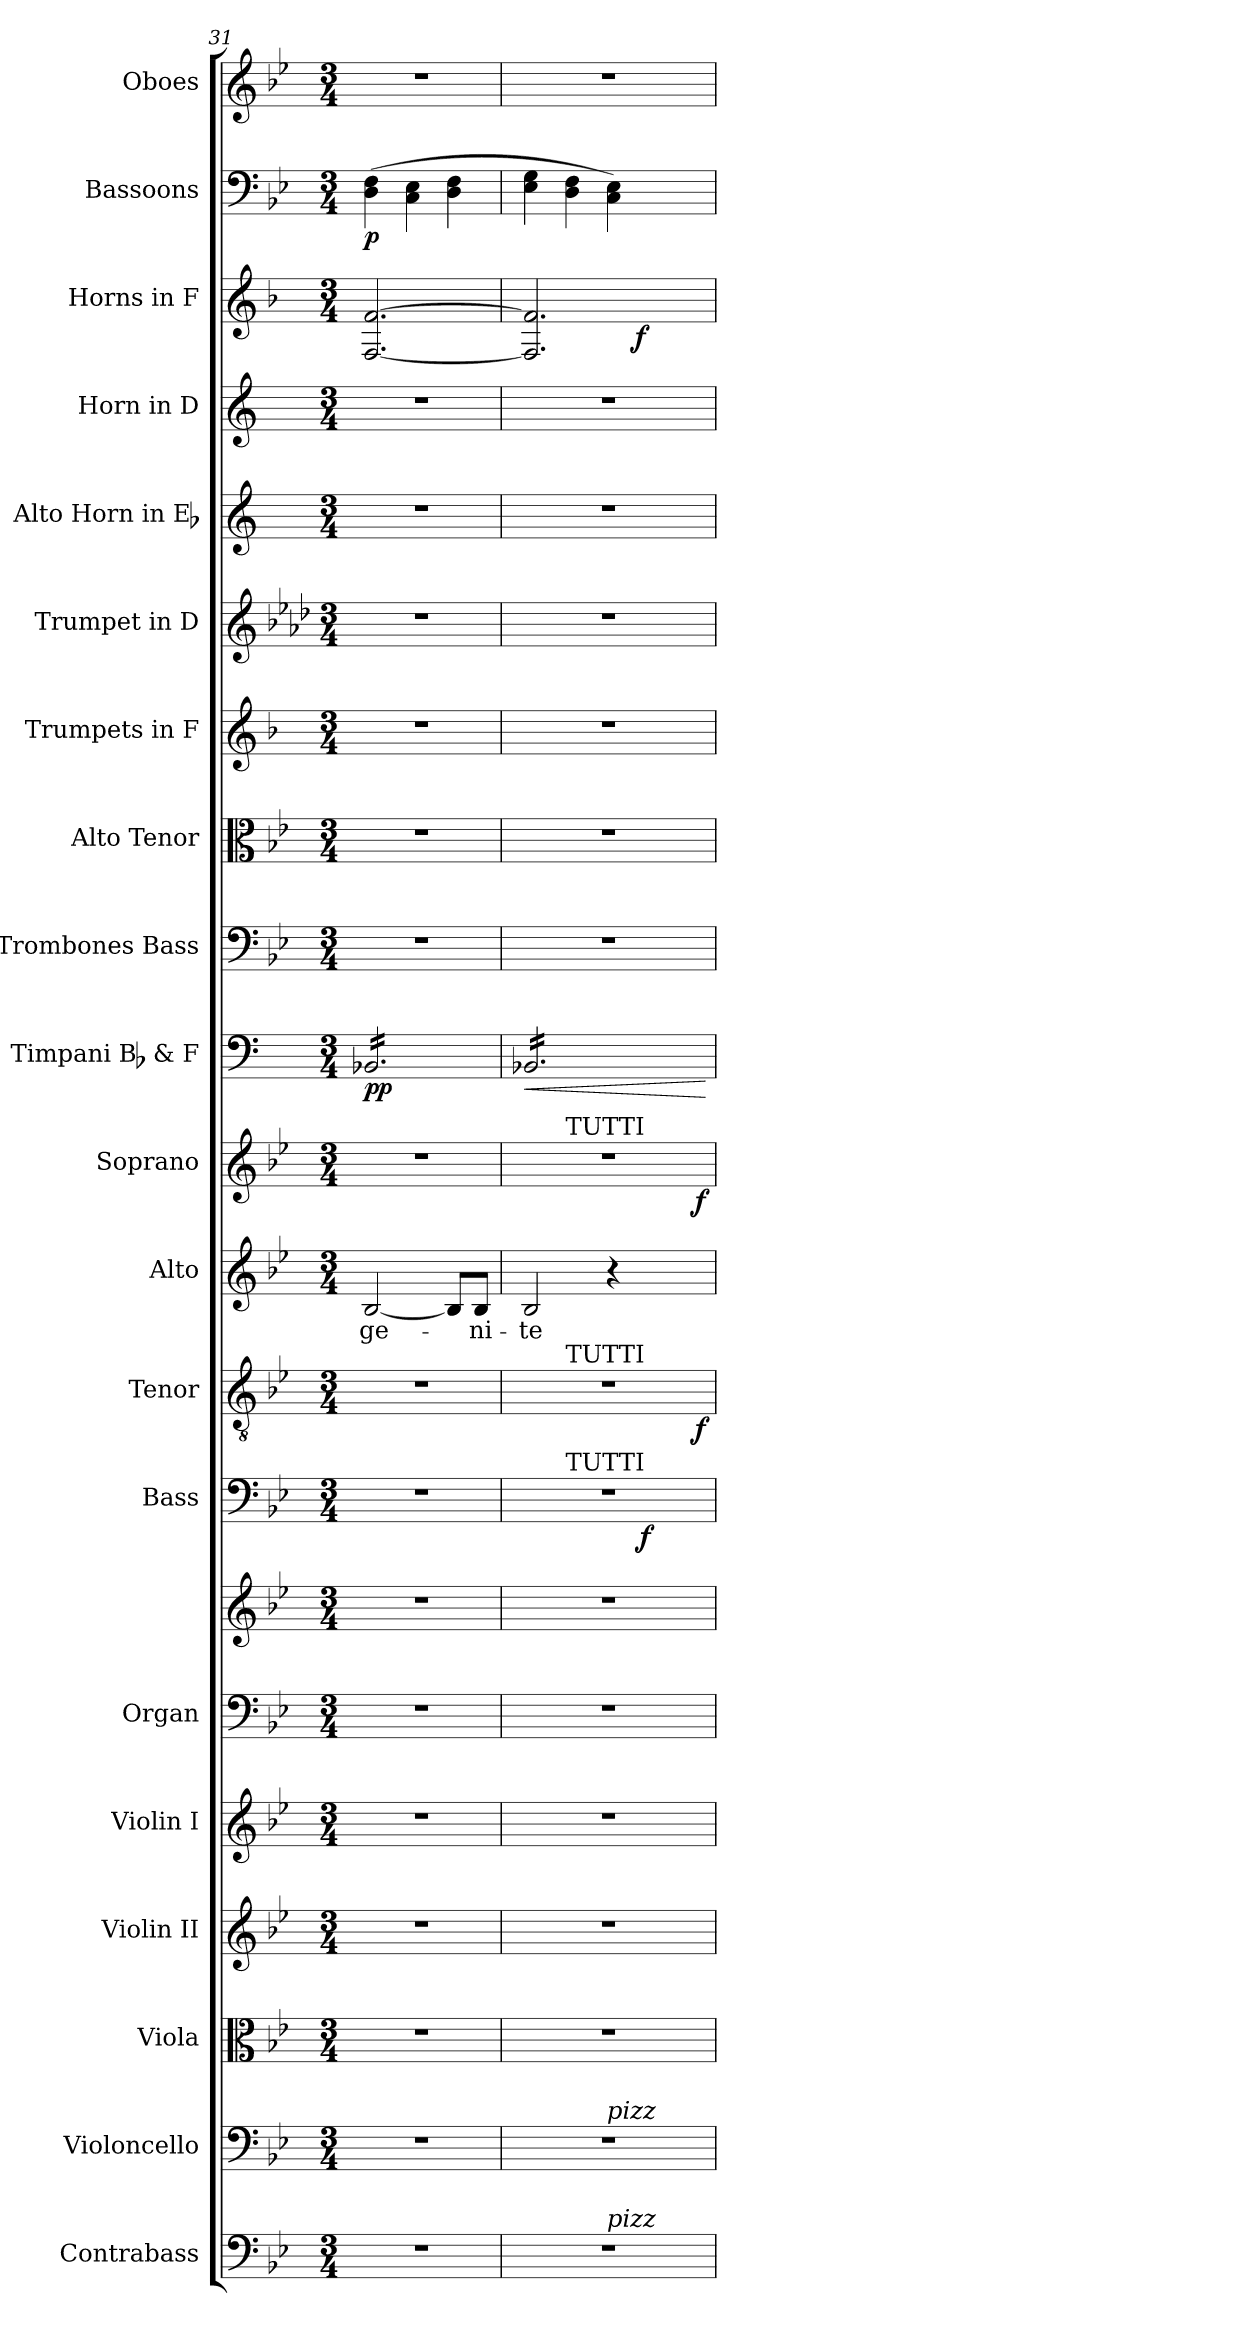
**kern	**kern	**kern	**kern	**kern	**kern	**kern	**kern	**dynam	**kern	**dynam	**kern	**text	**kern	**dynam	**kern	**dynam	**kern	**kern	**kern	**kern	**kern	**kern	**kern	**dynam	**kern	**dynam	**kern
*part20	*part19	*part18	*part17	*part16	*part15	*part15	*part14	*part14	*part13	*part13	*part12	*part12	*part11	*part11	*part10	*part10	*part9	*part8	*part7	*part6	*part5	*part4	*part3	*part3	*part2	*part2	*part1
*staff21	*staff20	*staff19	*staff18	*staff17	*staff16	*staff15	*staff14	*staff14	*staff13	*staff13	*staff12	*staff12	*staff11	*staff11	*staff10	*staff10	*staff9	*staff8	*staff7	*staff6	*staff5	*staff4	*staff3	*staff3	*staff2	*staff2	*staff1
*I"Contrabass	*I"Violoncello	*I"Viola	*I"Violin II	*I"Violin I	*I"Organ	*	*I"Bass	*	*I"Tenor	*	*I"Alto	*	*I"Soprano	*	*I"Timpani Bb & F	*	*I"Trombones  Bass	*I"Alto Tenor	*I"Trumpets in F	*I"Trumpet in D	*I"Alto Horn in Eb	*I"Horn in D	*I"Horns in F	*	*I"Bassoons	*	*I"Oboes
*I'Cb.	*I'Vc.	*I'Vla.	*I'Vln. II	*I'Vln. I	*I'Org.	*	*I'B.	*	*I'T.	*	*I'A.	*	*I'S.	*	*I'Timp.	*	*	*	*	*	*	*	*I'Hn.	*	*I'Bsn.	*	*I'Ob.
*clefF4	*clefF4	*clefC3	*clefG2	*clefG2	*clefF4	*clefG2	*clefF4	*	*clefGv2	*	*clefG2	*	*clefG2	*	*clefF4	*	*clefF4	*clefC3	*clefG2	*clefG2	*clefG2	*clefG2	*clefG2	*	*clefF4	*	*clefG2
*ITrd7c12	*	*	*	*	*	*	*	*	*ITrd7c12	*	*	*	*	*	*	*	*	*	*ITrd4c7	*ITrd-1c-2	*ITrd5c8	*ITrd6c10	*ITrd4c7	*	*	*	*
*k[b-e-]	*k[b-e-]	*k[b-e-]	*k[b-e-]	*k[b-e-]	*k[b-e-]	*k[b-e-]	*k[b-e-]	*	*k[b-e-]	*	*k[b-e-]	*	*k[b-e-]	*	*k[]	*	*k[b-e-]	*k[b-e-]	*k[b-e-]	*k[b-e-]	*k[f#c#g#d#]	*k[f#c#]	*k[b-e-]	*	*k[b-e-]	*	*k[b-e-]
*B-:	*B-:	*B-:	*B-:	*B-:	*B-:	*B-:	*B-:	*	*B-:	*	*B-:	*	*B-:	*	*C:	*	*B-:	*B-:	*B-:	*B-:	*E:	*D:	*B-:	*	*B-:	*	*B-:
*M3/4	*M3/4	*M3/4	*M3/4	*M3/4	*M3/4	*M3/4	*M3/4	*	*M3/4	*	*M3/4	*	*M3/4	*	*M3/4	*	*M3/4	*M3/4	*M3/4	*M3/4	*M3/4	*M3/4	*M3/4	*	*M3/4	*	*M3/4
=31	=31	=31	=31	=31	=31	=31	=31	=31	=31	=31	=31	=31	=31	=31	=31	=31	=31	=31	=31	=31	=31	=31	=31	=31	=31	=31	=31
!LO:N:vis=1	!LO:N:vis=1	!LO:N:vis=1	!LO:N:vis=1	!LO:N:vis=1	!LO:N:vis=1	!LO:N:vis=1	!LO:N:vis=1	!	!LO:N:vis=1	!	!	!	!	!	!	!	!	!	!	!	!	!	!	!	!	!	!
!	!	!	!	!	!	!	!	!	!	!	!	!LO:LY:b:color=#000000	!LO:N:vis=1	!	!	!	!LO:N:vis=1	!LO:N:vis=1	!LO:N:vis=1	!LO:N:vis=1	!LO:N:vis=1	!LO:N:vis=1	!	!	!	!	!LO:N:vis=1
*	*	*	*	*	*	*	*	*	*	*	*	*	*	*	*tremolo	*	*	*	*	*	*	*	*	*	*	*	*
2.r	2.r	2.r	2.r	2.r	2.r	2.r	2.r	.	2.r	.	[2B-i/	ge-	2.r	.	16BB-Xi/LL	pp	2.r	2.r	2.r	2.r	2.r	2.r	[2.BB-i/ [2.B-i	.	(4Di\ 4Fi	p	2.r
.	.	.	.	.	.	.	.	.	.	.	.	.	.	.	16BB-Xi/	.	.	.	.	.	.	.	.	.	.	.	.
.	.	.	.	.	.	.	.	.	.	.	.	.	.	.	16BB-Xi/	.	.	.	.	.	.	.	.	.	.	.	.
.	.	.	.	.	.	.	.	.	.	.	.	.	.	.	16BB-Xi/	.	.	.	.	.	.	.	.	.	.	.	.
.	.	.	.	.	.	.	.	.	.	.	.	.	.	.	16BB-Xi/	.	.	.	.	.	.	.	.	.	4Ci\ 4E-i	.	.
.	.	.	.	.	.	.	.	.	.	.	.	.	.	.	16BB-Xi/	.	.	.	.	.	.	.	.	.	.	.	.
.	.	.	.	.	.	.	.	.	.	.	.	.	.	.	16BB-Xi/	.	.	.	.	.	.	.	.	.	.	.	.
.	.	.	.	.	.	.	.	.	.	.	.	.	.	.	16BB-Xi/	.	.	.	.	.	.	.	.	.	.	.	.
.	.	.	.	.	.	.	.	.	.	.	8B-i/L]	.	.	.	16BB-Xi/	.	.	.	.	.	.	.	.	.	4Di\ 4Fi	.	.
.	.	.	.	.	.	.	.	.	.	.	.	.	.	.	16BB-Xi/	.	.	.	.	.	.	.	.	.	.	.	.
!	!	!	!	!	!	!	!	!	!	!	!	!LO:LY:b:color=#000000	!	!	!	!	!	!	!	!	!	!	!	!	!	!	!
.	.	.	.	.	.	.	.	.	.	.	8B-i/J	-ni-	.	.	16BB-Xi/	.	.	.	.	.	.	.	.	.	.	.	.
.	.	.	.	.	.	.	.	.	.	.	.	.	.	.	16BB-Xi/JJ	.	.	.	.	.	.	.	.	.	.	.	.
=32	=32	=32	=32	=32	=32	=32	=32	=32	=32	=32	=32	=32	=32	=32	=32	=32	=32	=32	=32	=32	=32	=32	=32	=32	=32	=32	=32
!LO:N:vis=1	!LO:N:vis=1	!LO:N:vis=1	!LO:N:vis=1	!LO:N:vis=1	!LO:N:vis=1	!LO:N:vis=1	!LO:N:vis=1	!	!LO:N:vis=1	!	!	!	!	!	!	!	!	!	!	!	!	!	!	!	!	!	!
!	!	!	!	!	!	!	!	!	!	!	!	!LO:LY:b:color=#000000	!LO:N:vis=1	!	!	!LO:HP:b	!LO:N:vis=1	!LO:N:vis=1	!LO:N:vis=1	!LO:N:vis=1	!LO:N:vis=1	!LO:N:vis=1	!	!	!	!	!LO:N:vis=1
*^	*^	*	*	*	*	*	*^	*	*^	*	*	*	*^	*	*	*	*	*	*	*	*	*	*^	*	*	*	*
*	*	*	*	*	*	*	*	*	*	*^	*	*	*^	*	*	*	*	*^	*	*	*	*	*	*	*	*	*	*	*	*	*	*	*
2.r	2ryy	2.r	2ryy	2.r	2.r	2.r	2.r	2.r	2.r	2ryy	4ryy	.	2.r	2ryy	4ryy	.	2B-i/	-te	2.r	2ryy	4ryy	.	16BB-Xi/LL	<	2.r	2.r	2.r	2.r	2.r	2.r	2.BB-i/] 2.B-i]	2ryy	.	4E-i\ 4Gi	.	2.r
.	.	.	.	.	.	.	.	.	.	.	.	.	.	.	.	.	.	.	.	.	.	.	16BB-Xi/	.	.	.	.	.	.	.	.	.	.	.	.	.
.	.	.	.	.	.	.	.	.	.	.	.	.	.	.	.	.	.	.	.	.	.	.	16BB-Xi/	.	.	.	.	.	.	.	.	.	.	.	.	.
.	.	.	.	.	.	.	.	.	.	.	.	.	.	.	.	.	.	.	.	.	.	.	16BB-Xi/	.	.	.	.	.	.	.	.	.	.	.	.	.
!	!	!	!	!	!	!	!	!	!	!	!	!	!	!	!	!	!	!	!	!	!LO:TX:a:t=TUTTI	!	!	!	!	!	!	!	!	!	!	!	!	!	!	!
!	!	!	!	!	!	!	!	!	!	!	!	!	!	!	!LO:TX:a:t=TUTTI	!	!	!	!	!	!	!	!	!	!	!	!	!	!	!	!	!	!	!	!	!
!	!	!	!	!	!	!	!	!	!	!	!LO:TX:a:t=TUTTI	!	!	!	!	!	!	!	!	!	!	!	!	!	!	!	!	!	!	!	!	!	!	!	!	!
.	.	.	.	.	.	.	.	.	.	.	2ryy	.	.	.	2ryy	.	.	.	.	.	2ryy	.	16BB-Xi/	.	.	.	.	.	.	.	.	.	.	4Di\ 4Fi	.	.
.	.	.	.	.	.	.	.	.	.	.	.	.	.	.	.	.	.	.	.	.	.	.	16BB-Xi/	.	.	.	.	.	.	.	.	.	.	.	.	.
.	.	.	.	.	.	.	.	.	.	.	.	.	.	.	.	.	.	.	.	.	.	.	16BB-Xi/	.	.	.	.	.	.	.	.	.	.	.	.	.
.	.	.	.	.	.	.	.	.	.	.	.	.	.	.	.	.	.	.	.	.	.	.	16BB-Xi/	.	.	.	.	.	.	.	.	.	.	.	.	.
!	!	!	!LO:TX:a:i:t=pizz	!	!	!	!	!	!	!	!	!	!	!	!	!	!	!	!	!	!	!	!	!	!	!	!	!	!	!	!	!	!	!	!	!
!	!LO:TX:a:i:t=pizz	!	!	!	!	!	!	!	!	!	!	!	!	!	!	!	!	!	!	!	!	!	!	!	!	!	!	!	!	!	!	!	!	!	!	!
.	4ryy	.	4ryy	.	.	.	.	.	.	8ryy	.	.	.	8ryy	.	.	4r	.	.	8ryy	.	.	16BB-Xi/	.	.	.	.	.	.	.	.	8ryy	.	4Ci\ 4E-i)	.	.
.	.	.	.	.	.	.	.	.	.	.	.	.	.	.	.	.	.	.	.	.	.	.	16BB-Xi/	.	.	.	.	.	.	.	.	.	.	.	.	.
.	.	.	.	.	.	.	.	.	.	128ryy	.	.	.	16ryy	.	.	.	.	.	16ryy	.	.	16BB-Xi/	.	.	.	.	.	.	.	.	512.ryy	.	.	.	.
.	.	.	.	.	.	.	.	.	.	.	.	.	.	.	.	.	.	.	.	.	.	.	.	.	.	.	.	.	.	.	.	16ryy	f	.	.	.
.	.	.	.	.	.	.	.	.	.	1024ryy	.	.	.	.	.	.	.	.	.	.	.	.	.	.	.	.	.	.	.	.	.	.	.	.	.	.
.	.	.	.	.	.	.	.	.	.	16ryy	.	f	.	.	.	.	.	.	.	.	.	.	.	.	.	.	.	.	.	.	.	.	.	.	.	.
.	.	.	.	.	.	.	.	.	.	.	.	.	.	32ryy	.	.	.	.	.	32ryy	.	.	16BB-Xi/JJ	.	.	.	.	.	.	.	.	.	.	.	.	.
*	*	*	*	*	*	*	*	*	*	*	*	*	*	*	*	*	*	*	*	*	*	*	*Xtremolo	*	*	*	*	*	*	*	*	*	*	*	*	*
.	.	.	.	.	.	.	.	.	.	.	.	.	.	.	.	.	.	.	.	.	.	.	.	.	.	.	.	.	.	.	.	32ryy	.	.	.	.
.	.	.	.	.	.	.	.	.	.	32ryy	.	.	.	.	.	.	.	.	.	.	.	.	.	.	.	.	.	.	.	.	.	.	.	.	.	.
.	.	.	.	.	.	.	.	.	.	.	.	.	.	64ryy	.	.	.	.	.	64ryy	.	.	.	.	.	.	.	.	.	.	.	.	.	.	.	.
.	.	.	.	.	.	.	.	.	.	.	.	.	.	.	.	.	.	.	.	.	.	.	.	.	.	.	.	.	.	.	.	64ryy	.	.	.	.
.	.	.	.	.	.	.	.	.	.	64ryy	.	.	.	.	.	.	.	.	.	.	.	.	.	.	.	.	.	.	.	.	.	.	.	.	.	.
.	.	.	.	.	.	.	.	.	.	.	.	.	.	128...ryy	.	.	.	.	.	128...ryy	.	.	.	.	.	.	.	.	.	.	.	.	.	.	.	.
.	.	.	.	.	.	.	.	.	.	.	.	.	.	.	.	.	.	.	.	.	.	.	.	.	.	.	.	.	.	.	.	128ryy	.	.	.	.
.	.	.	.	.	.	.	.	.	.	256..ryy	.	.	.	.	.	.	.	.	.	.	.	.	.	.	.	.	.	.	.	.	.	.	.	.	.	.
.	.	.	.	.	.	.	.	.	.	.	.	.	.	.	.	.	.	.	.	.	.	.	.	.	.	.	.	.	.	.	.	256ryy	.	.	.	.
.	.	.	.	.	.	.	.	.	.	.	.	.	.	1024ryy	.	f	.	.	.	1024ryy	.	f	.	.	.	.	.	.	.	.	.	1024ryy	.	.	.	.
.	.	.	.	.	.	.	.	.	.	.	.	.	.	.	.	.	.	.	.	.	.	.	.	[	.	.	.	.	.	.	.	.	.	.	.	.
*v	*v	*	*	*	*	*	*	*	*v	*v	*v	*	*v	*v	*v	*	*	*	*v	*v	*v	*	*	*	*	*	*	*	*	*	*v	*v	*	*	*	*
*	*v	*v	*	*	*	*	*	*	*	*	*	*	*	*	*	*	*	*	*	*	*	*	*	*	*	*	*	*
=	=	=	=	=	=	=	=	=	=	=	=	=	=	=	=	=	=	=	=	=	=	=	=	=	=	=	=
*-	*-	*-	*-	*-	*-	*-	*-	*-	*-	*-	*-	*-	*-	*-	*-	*-	*-	*-	*-	*-	*-	*-	*-	*-	*-	*-	*-
